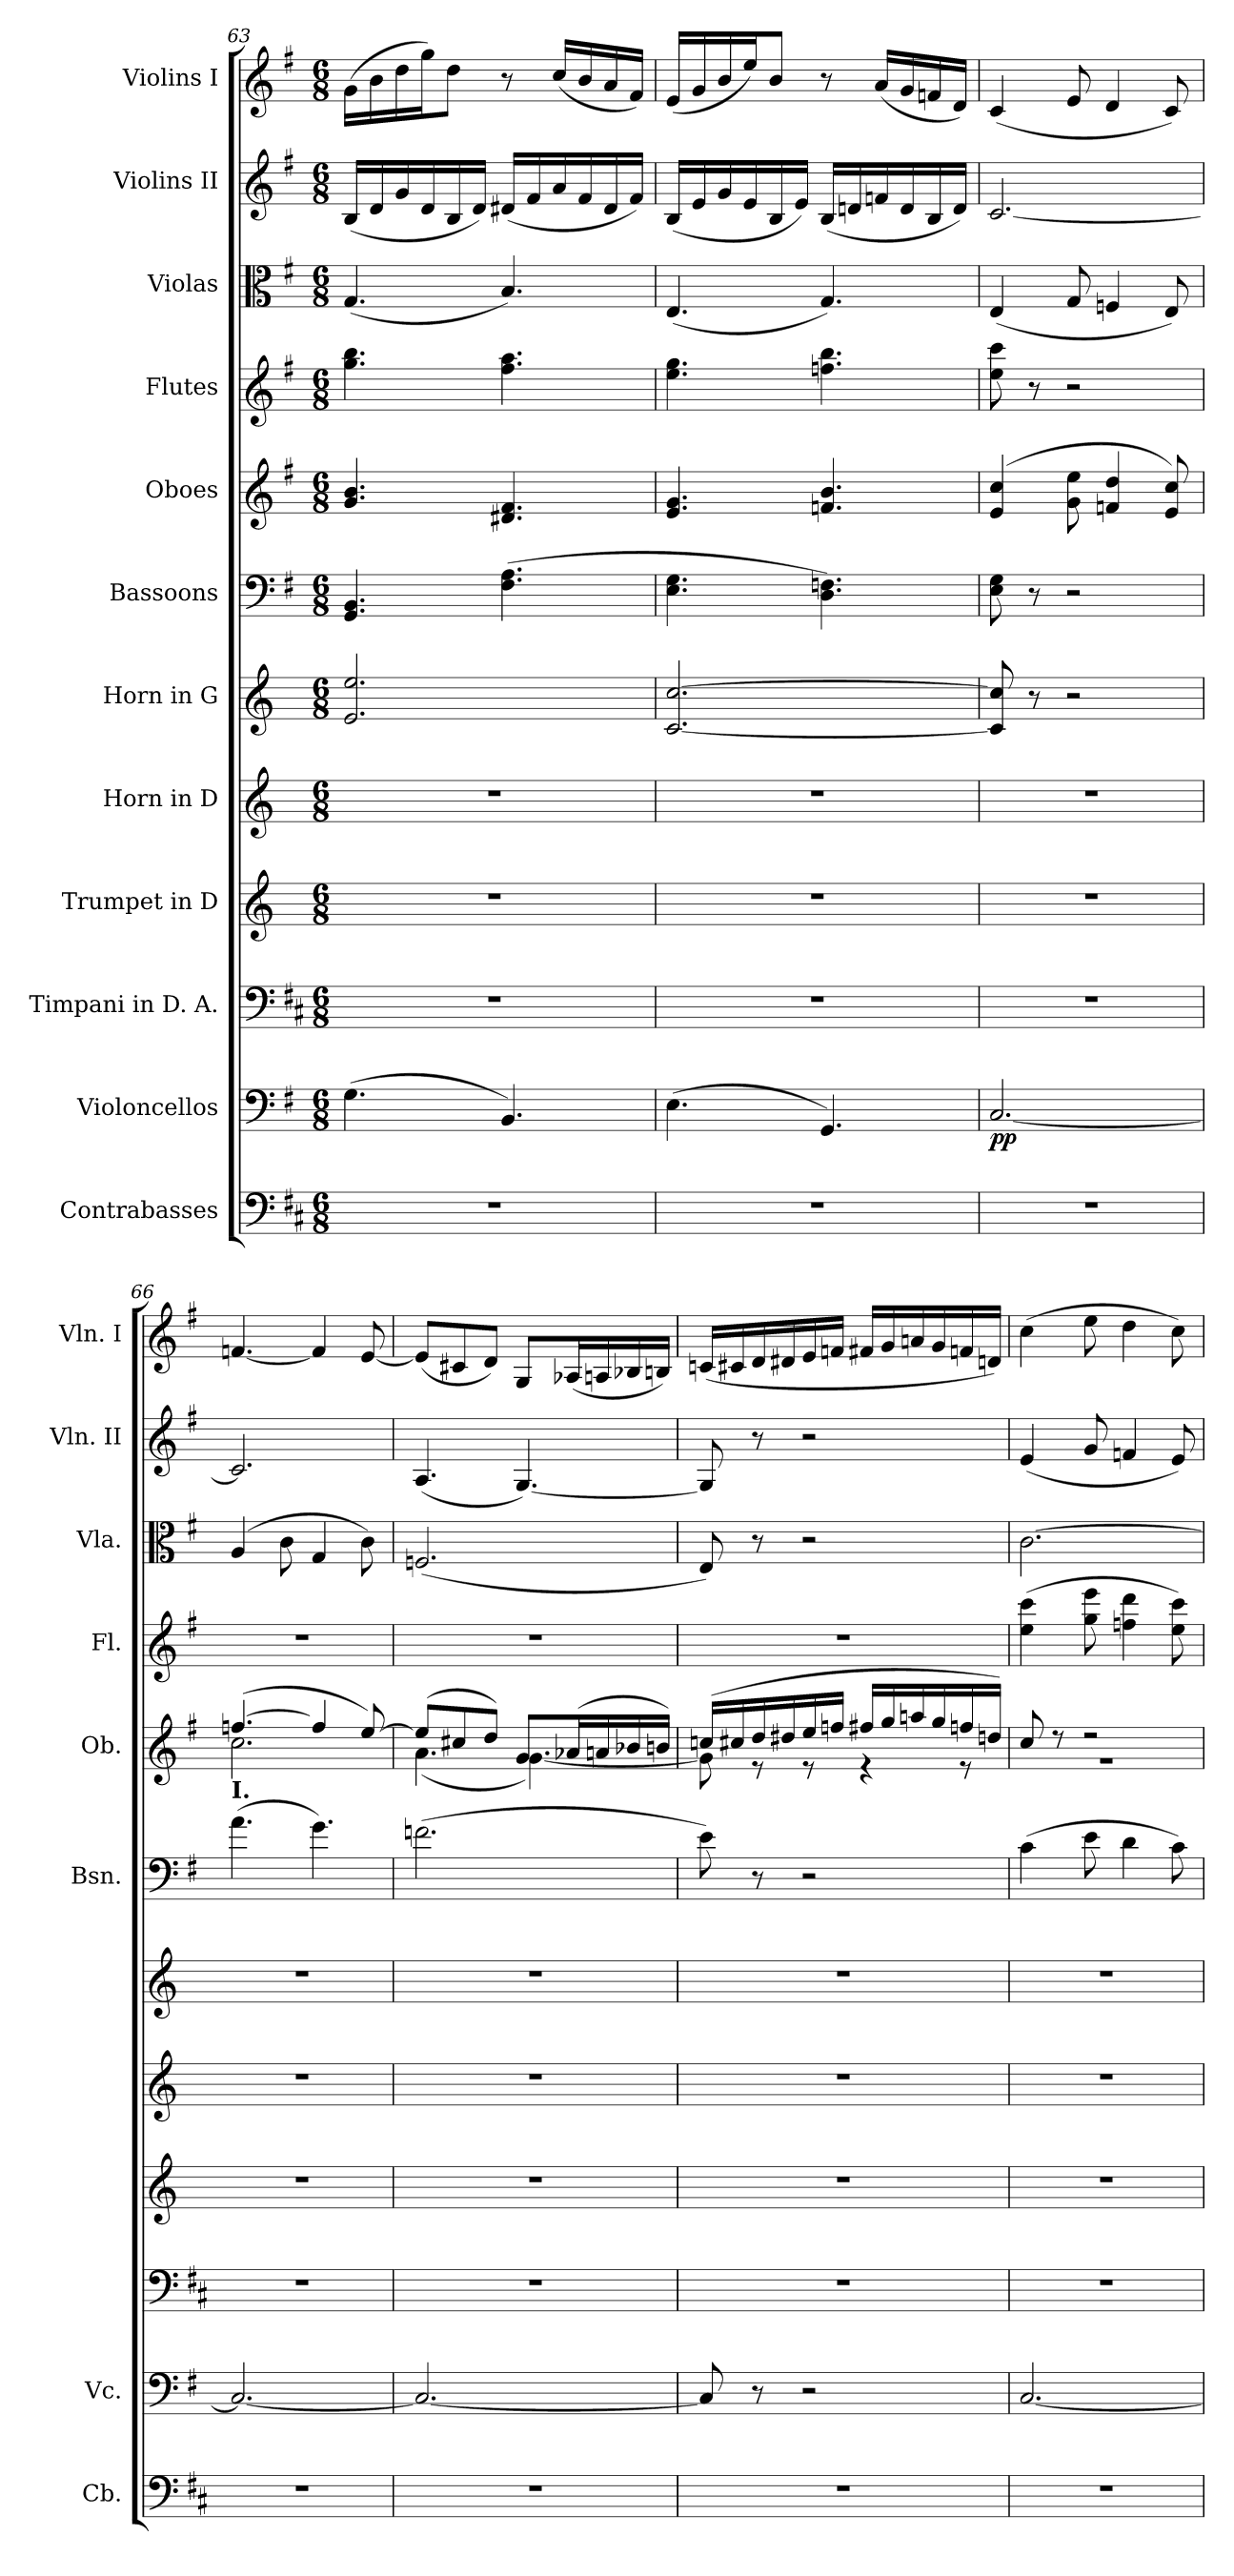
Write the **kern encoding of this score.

**kern	**kern	**dynam	**kern	**kern	**kern	**kern	**kern	**kern	**kern	**kern	**kern	**kern
*part12	*part11	*part11	*part10	*part9	*part8	*part7	*part6	*part5	*part4	*part3	*part2	*part1
*staff12	*staff11	*staff11	*staff10	*staff9	*staff8	*staff7	*staff6	*staff5	*staff4	*staff3	*staff2	*staff1
*I"Contrabasses	*I"Violoncellos	*	*I"Timpani in D. A.	*I"Trumpet in D	*I"Horn in D	*I"Horn in G	*I"Bassoons	*I"Oboes	*I"Flutes	*I"Violas	*I"Violins II	*I"Violins I
*I'Cb.	*I'Vc.	*	*	*	*	*	*I'Bsn.	*I'Ob.	*I'Fl.	*I'Vla.	*I'Vln. II	*I'Vln. I
*clefF4	*clefF4	*	*clefF4	*clefG2	*clefG2	*clefG2	*clefF4	*clefG2	*clefG2	*clefC3	*clefG2	*clefG2
*ITrd7c12	*	*	*	*ITrd-1c-2	*ITrd6c10	*ITrd3c5	*	*	*	*	*	*
*k[f#c#]	*k[f#]	*	*k[f#c#]	*k[f#c#]	*k[f#c#]	*k[f#]	*k[f#]	*k[f#]	*k[f#]	*k[f#]	*k[f#]	*k[f#]
*M6/8	*M6/8	*	*M6/8	*M6/8	*M6/8	*M6/8	*M6/8	*M6/8	*M6/8	*M6/8	*M6/8	*M6/8
=63	=63	=63	=63	=63	=63	=63	=63	=63	=63	=63	=63	=63
2.r	(>4.G\	.	2.r	2.r	2.r	2.B/ 2.b/	4.GG/ 4.BB/	4.g/ 4.b/	4.gg\ 4.bb\	(<4.G/	(<16B/LL	(>16g\LL
.	.	.	.	.	.	.	.	.	.	.	16d/	16b\
.	.	.	.	.	.	.	.	.	.	.	16g/	16dd\
.	.	.	.	.	.	.	.	.	.	.	16d/	16gg\J)
.	.	.	.	.	.	.	.	.	.	.	16B/	8dd\J
.	.	.	.	.	.	.	.	.	.	.	16d/JJ)	.
.	4.BB/)	.	.	.	.	.	(>4.F#\ 4.A\	4.d#X/ 4.f#/	4.ff#\ 4.aa\	4.B/)	(<16d#X/LL	8r
.	.	.	.	.	.	.	.	.	.	.	16f#/	.
.	.	.	.	.	.	.	.	.	.	.	16a/	(<16cc/LL
.	.	.	.	.	.	.	.	.	.	.	16f#/	16b/
.	.	.	.	.	.	.	.	.	.	.	16d#/	16a/
.	.	.	.	.	.	.	.	.	.	.	16f#/JJ)	16f#/JJ)
!!LO:PB:g=z
=64	=64	=64	=64	=64	=64	=64	=64	=64	=64	=64	=64	=64
2.r	(>4.E\	.	2.r	2.r	2.r	[2.G/ [2.g/	4.E\ 4.G\	4.e/ 4.g/	4.ee\ 4.gg\	(<4.E/	(<16B/LL	(<16e/LL
.	.	.	.	.	.	.	.	.	.	.	16e/	16g/
.	.	.	.	.	.	.	.	.	.	.	16g/	16b/
.	.	.	.	.	.	.	.	.	.	.	16e/	16ee/J)
.	.	.	.	.	.	.	.	.	.	.	16B/	8b/J
.	.	.	.	.	.	.	.	.	.	.	16e/JJ)	.
.	4.GG/)	.	.	.	.	.	4.D\ 4.Fn\)	4.fn/ 4.b/	4.ffn\ 4.bb\	4.G/)	(<16B/LL	8r
.	.	.	.	.	.	.	.	.	.	.	16dn/	.
.	.	.	.	.	.	.	.	.	.	.	16fn/	(<16a/LL
.	.	.	.	.	.	.	.	.	.	.	16d/	16g/
.	.	.	.	.	.	.	.	.	.	.	16B/	16fn/
.	.	.	.	.	.	.	.	.	.	.	16d/JJ)	16d/JJ)
=65	=65	=65	=65	=65	=65	=65	=65	=65	=65	=65	=65	=65
!	!	!LO:DY:b	!	!	!	!	!	!	!	!	!	!
2.r	[2.C/	pp	2.r	2.r	2.r	8G/] 8g/]	8E\ 8G\	(>4e/ 4cc/	8ee\ 8ccc\	(<4E/	[2.c/	(<4c/
.	.	.	.	.	.	8r	8r	.	8r	.	.	.
.	.	.	.	.	.	2r	2r	8g\ 8ee\	2r	8G/	.	8e/
.	.	.	.	.	.	.	.	4fn/ 4dd/	.	4Fn/	.	4d/
.	.	.	.	.	.	.	.	8e/ 8cc/)	.	8E/)	.	8c/)
=66	=66	=66	=66	=66	=66	=66	=66	=66	=66	=66	=66	=66
*	*	*	*	*	*	*	*	*^	*	*	*	*
!	!	!	!	!	!	!	!LO:TX:a:B:t=I.	!	!	!	!	!	!
2.r	2.C/_	.	2.r	2.r	2.r	2.r	(>4.a\	(>[4.ffn/	2.cc\	2.r	(>4A/	2.c/]	[4.fn/
.	.	.	.	.	.	.	.	.	.	.	8c\	.	.
.	.	.	.	.	.	.	4.g\)	4ff/]	.	.	4G/	.	4f/]
.	.	.	.	.	.	.	.	[8ee/)	.	.	8c\)	.	[8e/
!!LO:PB:g=z
=67	=67	=67	=67	=67	=67	=67	=67	=67	=67	=67	=67	=67	=67
2.r	2.C/_	.	2.r	2.r	2.r	2.r	(>2.fn\	(>8ee/L]	(<4.a\	2.r	(<2.Fn/	(<4.A/	(<8e/L]
.	.	.	.	.	.	.	.	8cc#X/	.	.	.	.	8c#X/
.	.	.	.	.	.	.	.	8dd/J)	.	.	.	.	8d/J)
.	.	.	.	.	.	.	.	8g/L	[4.g\)	.	.	[4.G/)	8G/L
.	.	.	.	.	.	.	.	(>16a-X/L	.	.	.	.	(<16A-X/L
.	.	.	.	.	.	.	.	16an/	.	.	.	.	16An/
.	.	.	.	.	.	.	.	16b-X/	.	.	.	.	16B-X/
.	.	.	.	.	.	.	.	16bn/JJ)	.	.	.	.	16Bn/JJ)
=68	=68	=68	=68	=68	=68	=68	=68	=68	=68	=68	=68	=68	=68
2.r	8C/]	.	2.r	2.r	2.r	2.r	8e\)	(>16ccn/LL	8g\]	2.r	8E/)	8G/]	(<16cn/LL
.	.	.	.	.	.	.	.	16cc#X/	.	.	.	.	16c#X/
.	8r	.	.	.	.	.	8r	16dd/	8r	.	8r	8r	16d/
.	.	.	.	.	.	.	.	16dd#X/	.	.	.	.	16d#X/
.	2r	.	.	.	.	.	2r	16ee/	8r	.	2r	2r	16e/
.	.	.	.	.	.	.	.	16ffn/JJ	.	.	.	.	16fn/JJ
.	.	.	.	.	.	.	.	16ff#X/LL	4r	.	.	.	16f#X/LL
.	.	.	.	.	.	.	.	16gg/	.	.	.	.	16g/
.	.	.	.	.	.	.	.	16aan/	.	.	.	.	16an/
.	.	.	.	.	.	.	.	16gg/	.	.	.	.	16g/
.	.	.	.	.	.	.	.	16ffn/	8r	.	.	.	16fn/
.	.	.	.	.	.	.	.	16ddn/JJ)	.	.	.	.	16dn/JJ)
=69	=69	=69	=69	=69	=69	=69	=69	=69	=69	=69	=69	=69	=69
2.r	[2.C/	.	2.r	2.r	2.r	2.r	(>4c\	8cc/	2.r	(>4ee\ 4ccc\	[2.c\	(<4e/	(>4cc\
.	.	.	.	.	.	.	.	8r	.	.	.	.	.
.	.	.	.	.	.	.	8e\	2r	.	8gg\ 8eee\	.	8g/	8ee\
.	.	.	.	.	.	.	4d\	.	.	4ffn\ 4ddd\	.	4fn/	4dd\
.	.	.	.	.	.	.	8c\)	.	.	8ee\ 8ccc\)	.	8e/)	8cc\)
*	*	*	*	*	*	*	*	*v	*v	*	*	*	*
=	=	=	=	=	=	=	=	=	=	=	=	=
*-	*-	*-	*-	*-	*-	*-	*-	*-	*-	*-	*-	*-
